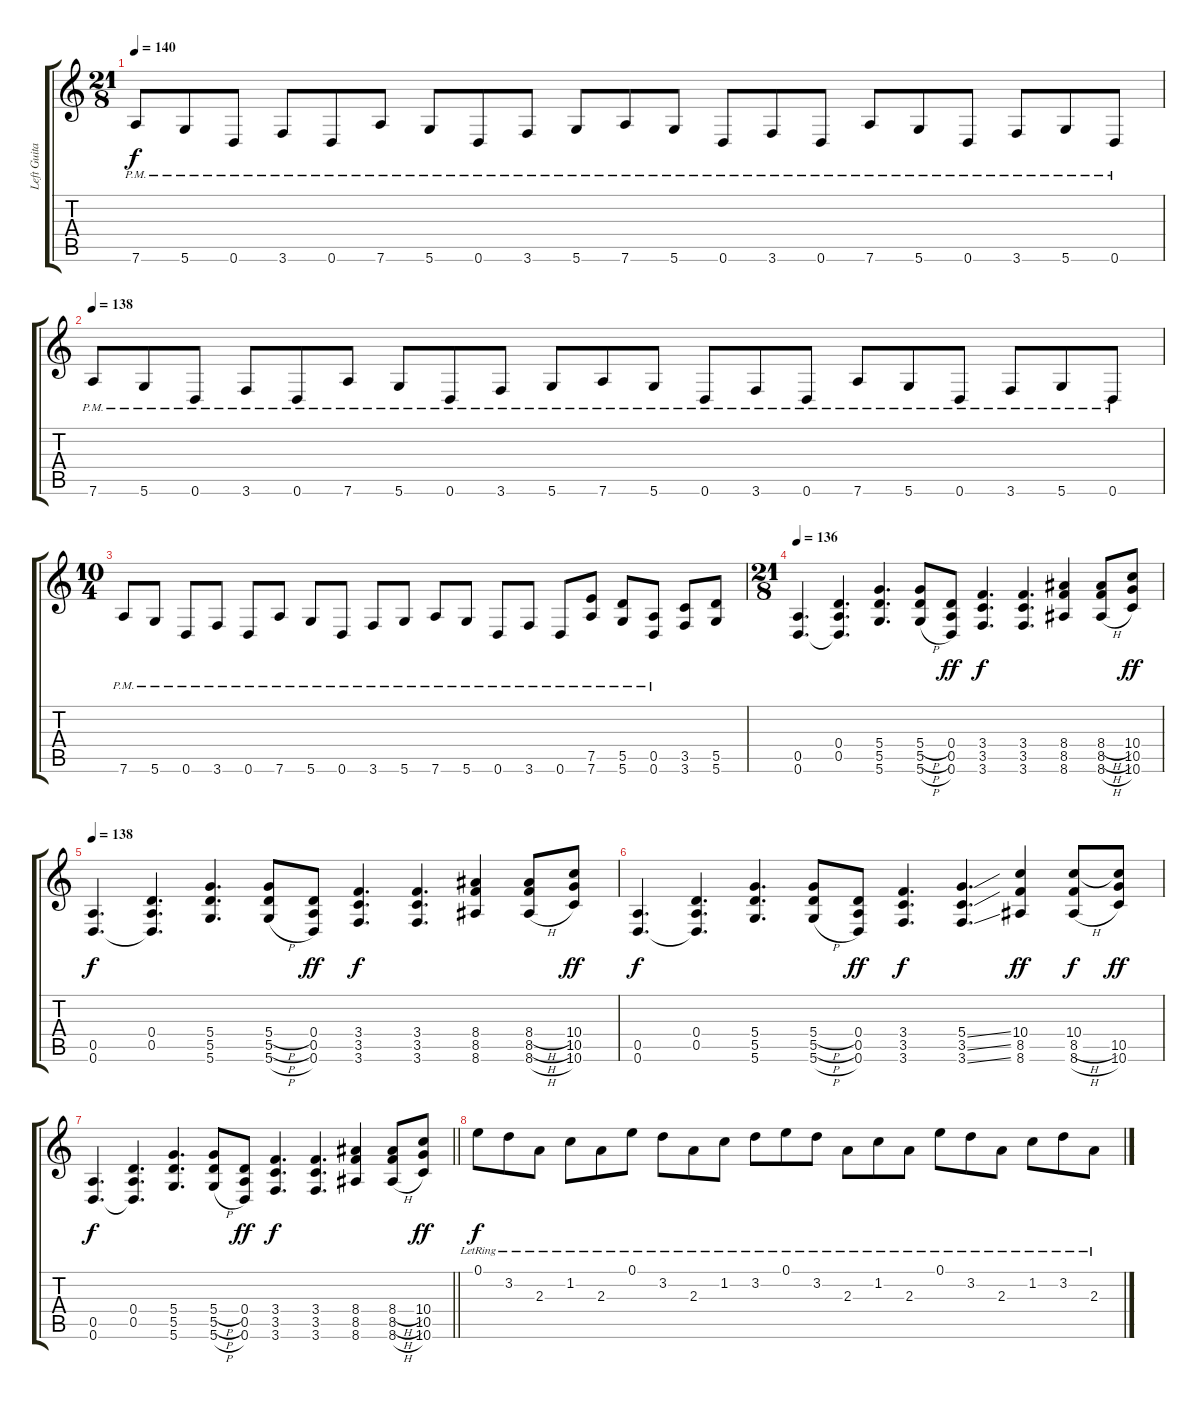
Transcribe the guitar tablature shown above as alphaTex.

\track ("Left Guitar" "Left Guita") {instrument distortionguitar}
\staff {score tabs}
\tuning (E4 B3 G3 D3 A2 D2) {hide}
\ts (21 8)
\tempo 140
\clef g2
\ks c
7.6{pm}.8{dy f} 5.6{pm}.8 0.6{pm}.8 3.6{pm}.8 0.6{pm}.8 7.6{pm}.8 5.6{pm}.8 0.6{pm}.8 3.6{pm}.8 5.6{pm}.8 7.6{pm}.8 5.6{pm}.8 0.6{pm}.8 3.6{pm}.8 0.6{pm}.8 7.6{pm}.8 5.6{pm}.8 0.6{pm}.8 3.6{pm}.8 5.6{pm}.8 0.6{pm}.8 |
\tempo 138
7.6{pm}.8 5.6{pm}.8 0.6{pm}.8 3.6{pm}.8 0.6{pm}.8 7.6{pm}.8 5.6{pm}.8 0.6{pm}.8 3.6{pm}.8 5.6{pm}.8 7.6{pm}.8 5.6{pm}.8 0.6{pm}.8 3.6{pm}.8 0.6{pm}.8 7.6{pm}.8 5.6{pm}.8 0.6{pm}.8 3.6{pm}.8 5.6{pm}.8 0.6{pm}.8 |
\ts (10 4)
7.6{pm}.8 5.6{pm}.8 0.6{pm}.8 3.6{pm}.8 0.6{pm}.8 7.6{pm}.8 5.6{pm}.8 0.6{pm}.8 3.6{pm}.8 5.6{pm}.8 7.6{pm}.8 5.6{pm}.8 0.6{pm}.8 3.6{pm}.8 0.6{pm}.8 (7.5{pm} 7.6{pm}).8 (5.5{pm} 5.6{pm}).8 (0.5{pm} 0.6{pm}).8 (3.5 3.6).8 (5.5 5.6).8 |
\ts (21 8)
\tempo 136
(0.5 0.6).4{d} (0.4 0.5 0.6{t}).4{d} (5.4 5.5 5.6).4{d} (5.4{h} 5.5{h} 5.6{h}).8 (0.4 0.5 0.6).8{dy ff} (3.4 3.5 3.6).4{d dy f} (3.4 3.5 3.6).4{d} (8.4 8.5 8.6).4 (8.4{h} 8.5{h} 8.6{h}).8 (10.4 10.5 10.6).8{dy ff} |
\tempo 138
(0.5 0.6).4{d dy f} (0.4 0.5 0.6{t}).4{d} (5.4 5.5 5.6).4{d} (5.4{h} 5.5{h} 5.6{h}).8 (0.4 0.5 0.6).8{dy ff} (3.4 3.5 3.6).4{d dy f} (3.4 3.5 3.6).4{d} (8.4 8.5 8.6).4 (8.4{h} 8.5{h} 8.6{h}).8 (10.4 10.5 10.6).8{dy ff} |
(0.5 0.6).4{d dy f} (0.4 0.5 0.6{t}).4{d} (5.4 5.5 5.6).4{d} (5.4{h} 5.5{h} 5.6{h}).8 (0.4 0.5 0.6).8{dy ff} (3.4 3.5 3.6).4{d dy f} (5.4{ss} 3.5{ss} 3.6{ss}).4{d} (10.4 8.5 8.6).4{dy ff} (10.4 8.5{h} 8.6{h}).8{dy f} (10.4{t} 10.5 10.6).8{dy ff} |
\barLineRight lightlight
(0.5 0.6).4{d dy f} (0.4 0.5 0.6{t}).4{d} (5.4 5.5 5.6).4{d} (5.4{h} 5.5{h} 5.6{h}).8 (0.4 0.5 0.6).8{dy ff} (3.4 3.5 3.6).4{d dy f} (3.4 3.5 3.6).4{d} (8.4 8.5 8.6).4 (8.4{h} 8.5{h} 8.6{h}).8 (10.4 10.5 10.6).8{dy ff} |
\section ("" "")
0.1{lr}.8{dy f volume 11} 3.2{lr}.8 2.3{lr}.8 1.2{lr}.8 2.3{lr}.8 0.1{lr}.8 3.2{lr}.8 2.3{lr}.8 1.2{lr}.8 3.2{lr}.8 0.1{lr}.8 3.2{lr}.8 2.3{lr}.8 1.2{lr}.8 2.3{lr}.8 0.1{lr}.8 3.2{lr}.8 2.3{lr}.8 1.2{lr}.8 3.2{lr}.8 2.3{lr}.8
